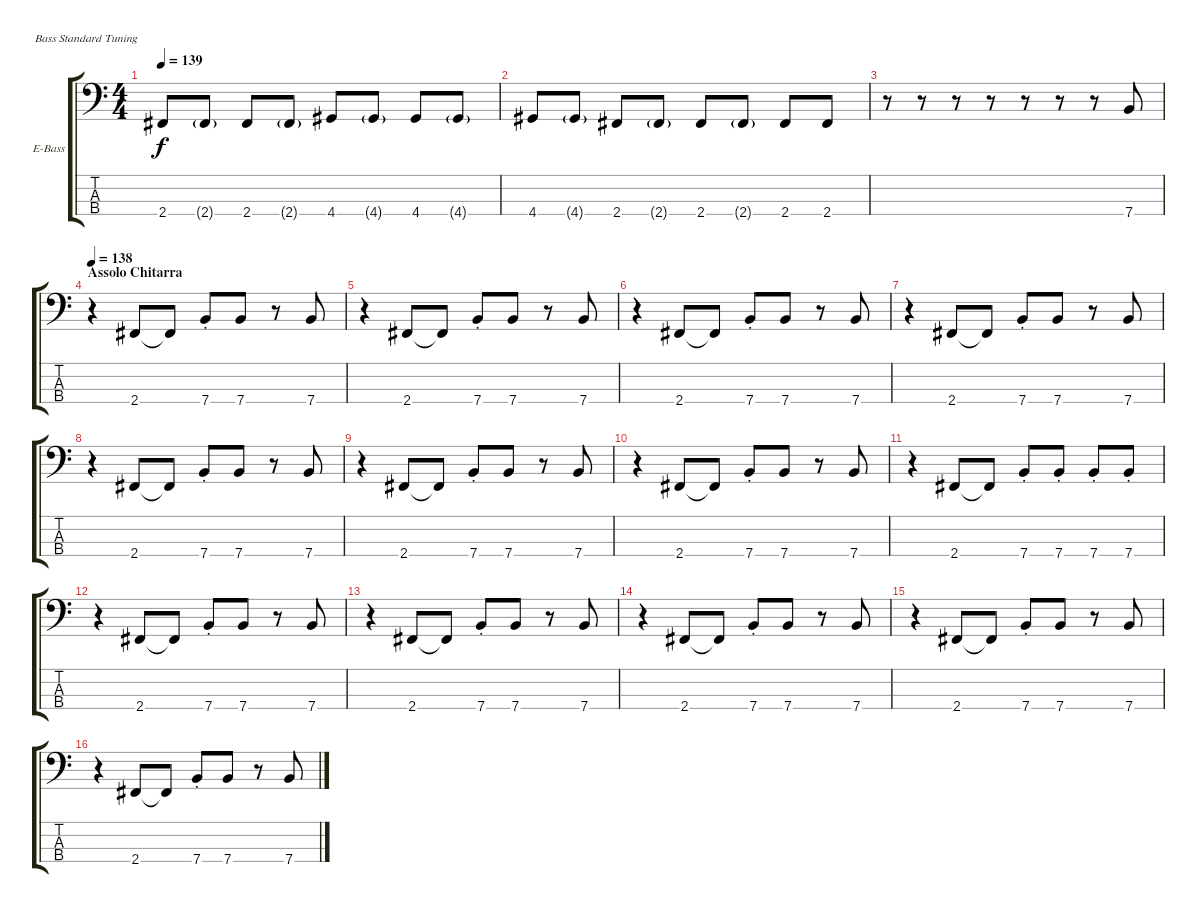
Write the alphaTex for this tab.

\defaultSystemsLayout 4
\bracketExtendMode groupsimilarinstruments
\firstSystemTrackNameOrientation horizontal
\otherSystemsTrackNameOrientation horizontal
\track ("Andreoli Bass" "E-Bass") {instrument electricbassfinger}
\staff {score tabs}
\tuning (G2 D2 A1 E1)
\ts (4 4)
\tempo 139
\clef f4
\ks c
2.4.8{dy f} 2.4{g}.8 2.4.8 2.4{g}.8 4.4.8 4.4{g}.8 4.4.8 4.4{g}.8 |
4.4.8 4.4{g}.8 2.4.8 2.4{g}.8 2.4.8 2.4{g}.8 2.4.8 2.4.8 |
r.8 r.8 r.8 r.8 r.8 r.8 r.8 7.4.8 |
\section ("" "Assolo Chitarra")
\tempo 138
r.4 2.4.8 2.4{t}.8 7.4{st}.8 7.4.8 r.8 7.4.8 |
r.4 2.4.8 2.4{t}.8 7.4{st}.8 7.4.8 r.8 7.4.8 |
r.4 2.4.8 2.4{t}.8 7.4{st}.8 7.4.8 r.8 7.4.8 |
r.4 2.4.8 2.4{t}.8 7.4{st}.8 7.4.8 r.8 7.4.8 |
r.4 2.4.8 2.4{t}.8 7.4{st}.8 7.4.8 r.8 7.4.8 |
r.4 2.4.8 2.4{t}.8 7.4{st}.8 7.4.8 r.8 7.4.8 |
r.4 2.4.8 2.4{t}.8 7.4{st}.8 7.4.8 r.8 7.4.8 |
r.4 2.4.8 2.4{t}.8 7.4{st}.8 7.4{st}.8 7.4{st}.8 7.4{st}.8 |
r.4 2.4.8 2.4{t}.8 7.4{st}.8 7.4.8 r.8 7.4.8 |
r.4 2.4.8 2.4{t}.8 7.4{st}.8 7.4.8 r.8 7.4.8 |
r.4 2.4.8 2.4{t}.8 7.4{st}.8 7.4.8 r.8 7.4.8 |
r.4 2.4.8 2.4{t}.8 7.4{st}.8 7.4.8 r.8 7.4.8 |
r.4 2.4.8 2.4{t}.8 7.4{st}.8 7.4.8 r.8 7.4.8
